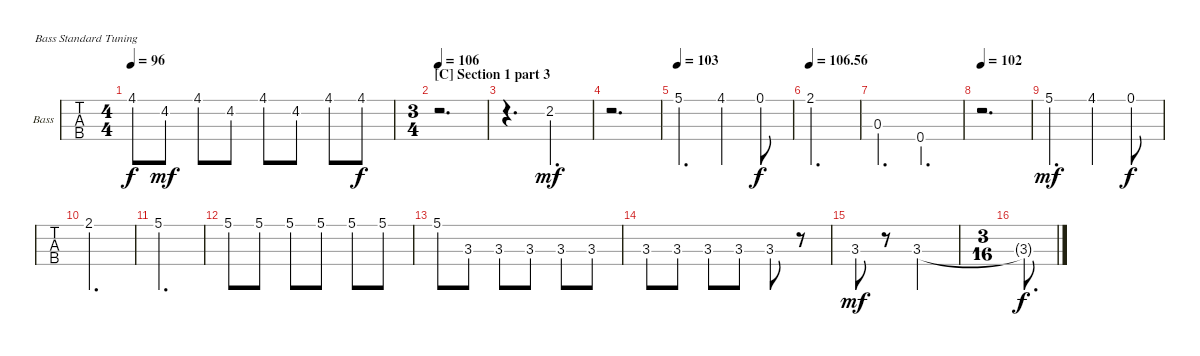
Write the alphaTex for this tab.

\defaultSystemsLayout 4
\bracketExtendMode nobrackets
\firstSystemTrackNameOrientation horizontal
\otherSystemsTrackNameOrientation horizontal
\track ("Bass" "Bass") {instrument electricbassfinger}
\staff {tabs}
\tuning (G2 D2 A1 E1)
\ts (4 4)
\tempo 96
\clef f4
\ks c
4.1.8{dy f} 4.2{acc #}.8{dy mf} 4.1.8 4.2{acc #}.8 4.1.8 4.2{acc #}.8 4.1.8 4.1.8{dy f} |
\ts (3 4)
\beaming (8 2 2 2)
\section ("C" "Section 1 part 3")
\tempo 106
r.2{d} |
r.4{d} 2.2.4{d dy mf} |
r.2{d} |
\tempo 103
5.1.4{d} 4.1.4 0.1.8{dy f} |
\tempo
106.56 2.1.2{d} |
0.3.4{d} 0.4.4{d} |
\tempo 102
r.2{d} |
5.1.4{d dy mf} 4.1.4 0.1.8{dy f} |
2.1.2{d} |
5.1.2{d} |
5.1.8 5.1.8 5.1.8 5.1.8 5.1.8 5.1.8 |
5.1.8 3.3.8 3.3.8 3.3.8 3.3.8 3.3.8 |
3.3.8 3.3.8 3.3.8 3.3.8 3.3.8 r.8 |
3.3.8{dy mf} r.8 3.3.2 |
\ts (3 16)
\beaming (8 1)
3.3{t}.8{d dy f}
